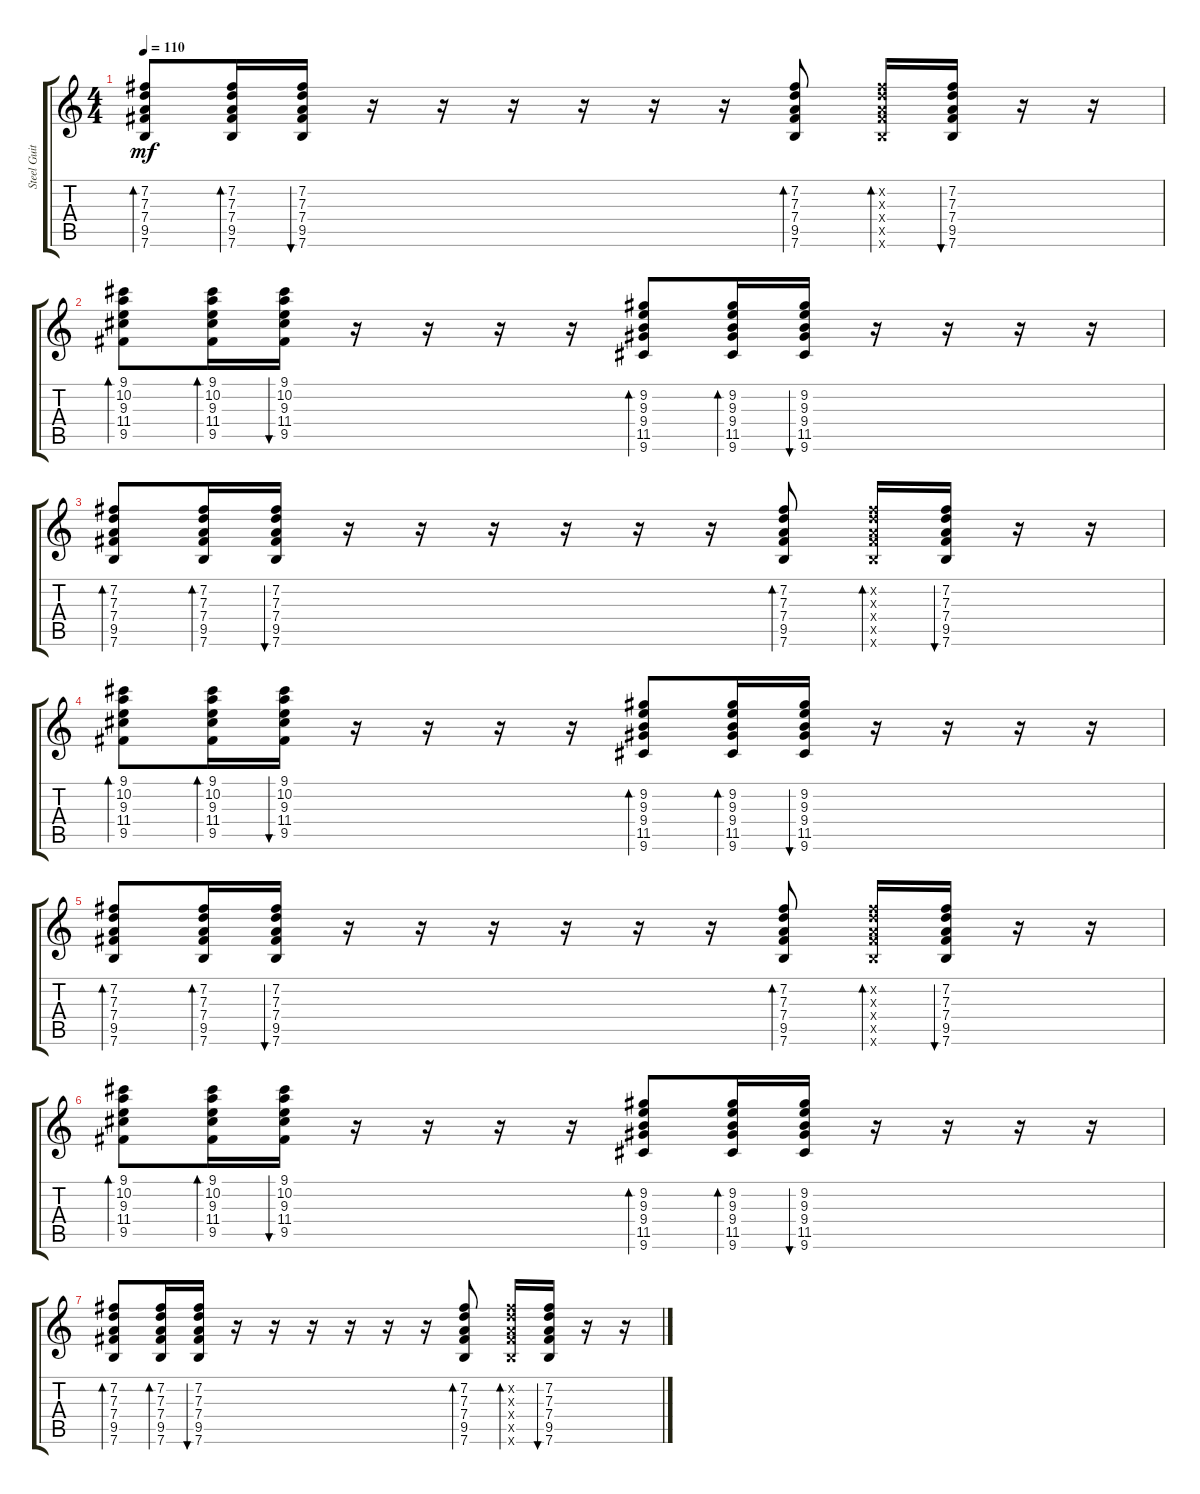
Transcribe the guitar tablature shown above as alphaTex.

\track ("Steel Guitar" "Steel Guit") {instrument acousticguitarsteel}
\staff {score tabs}
\tuning (E4 B3 G3 D3 A2 E2) {hide}
\ts (4 4)
\tempo 110
\clef g2
\ks c
(7.2 7.3 7.4 9.5 7.6).8{bd 30 dy mf} (7.2 7.3 7.4 9.5 7.6).16{bd 30} (7.2 7.3 7.4 9.5 7.6).16{bu 30} r.16 r.16 r.16 r.16 r.16 r.16 (7.2 7.3 7.4 9.5 7.6).8{bd 30} (7.2{x} 7.3{x} 7.4{x} 9.5{x} 7.6{x}).16{bd 30} (7.2 7.3 7.4 9.5 7.6).16{bu 30} r.16 r.16 |
(9.1 10.2 9.3 11.4 9.5).8{bd 30} (9.1 10.2 9.3 11.4 9.5).16{bd 30} (9.1 10.2 9.3 11.4 9.5).16{bu 30} r.16 r.16 r.16 r.16 (9.2 9.3 9.4 11.5 9.6).8{bd 30} (9.2 9.3 9.4 11.5 9.6).16{bd 30} (9.2 9.3 9.4 11.5 9.6).16{bu 30} r.16 r.16 r.16 r.16 |
(7.2 7.3 7.4 9.5 7.6).8{bd 30} (7.2 7.3 7.4 9.5 7.6).16{bd 30} (7.2 7.3 7.4 9.5 7.6).16{bu 30} r.16 r.16 r.16 r.16 r.16 r.16 (7.2 7.3 7.4 9.5 7.6).8{bd 30} (7.2{x} 7.3{x} 7.4{x} 9.5{x} 7.6{x}).16{bd 30} (7.2 7.3 7.4 9.5 7.6).16{bu 30} r.16 r.16 |
(9.1 10.2 9.3 11.4 9.5).8{bd 30} (9.1 10.2 9.3 11.4 9.5).16{bd 30} (9.1 10.2 9.3 11.4 9.5).16{bu 30} r.16 r.16 r.16 r.16 (9.2 9.3 9.4 11.5 9.6).8{bd 30} (9.2 9.3 9.4 11.5 9.6).16{bd 30} (9.2 9.3 9.4 11.5 9.6).16{bu 30} r.16 r.16 r.16 r.16 |
(7.2 7.3 7.4 9.5 7.6).8{bd 30} (7.2 7.3 7.4 9.5 7.6).16{bd 30} (7.2 7.3 7.4 9.5 7.6).16{bu 30} r.16 r.16 r.16 r.16 r.16 r.16 (7.2 7.3 7.4 9.5 7.6).8{bd 30} (7.2{x} 7.3{x} 7.4{x} 9.5{x} 7.6{x}).16{bd 30} (7.2 7.3 7.4 9.5 7.6).16{bu 30} r.16 r.16 |
(9.1 10.2 9.3 11.4 9.5).8{bd 30} (9.1 10.2 9.3 11.4 9.5).16{bd 30} (9.1 10.2 9.3 11.4 9.5).16{bu 30} r.16 r.16 r.16 r.16 (9.2 9.3 9.4 11.5 9.6).8{bd 30} (9.2 9.3 9.4 11.5 9.6).16{bd 30} (9.2 9.3 9.4 11.5 9.6).16{bu 30} r.16 r.16 r.16 r.16 |
(7.2 7.3 7.4 9.5 7.6).8{bd 30} (7.2 7.3 7.4 9.5 7.6).16{bd 30} (7.2 7.3 7.4 9.5 7.6).16{bu 30} r.16 r.16 r.16 r.16 r.16 r.16 (7.2 7.3 7.4 9.5 7.6).8{bd 30} (7.2{x} 7.3{x} 7.4{x} 9.5{x} 7.6{x}).16{bd 30} (7.2 7.3 7.4 9.5 7.6).16{bu 30} r.16 r.16
